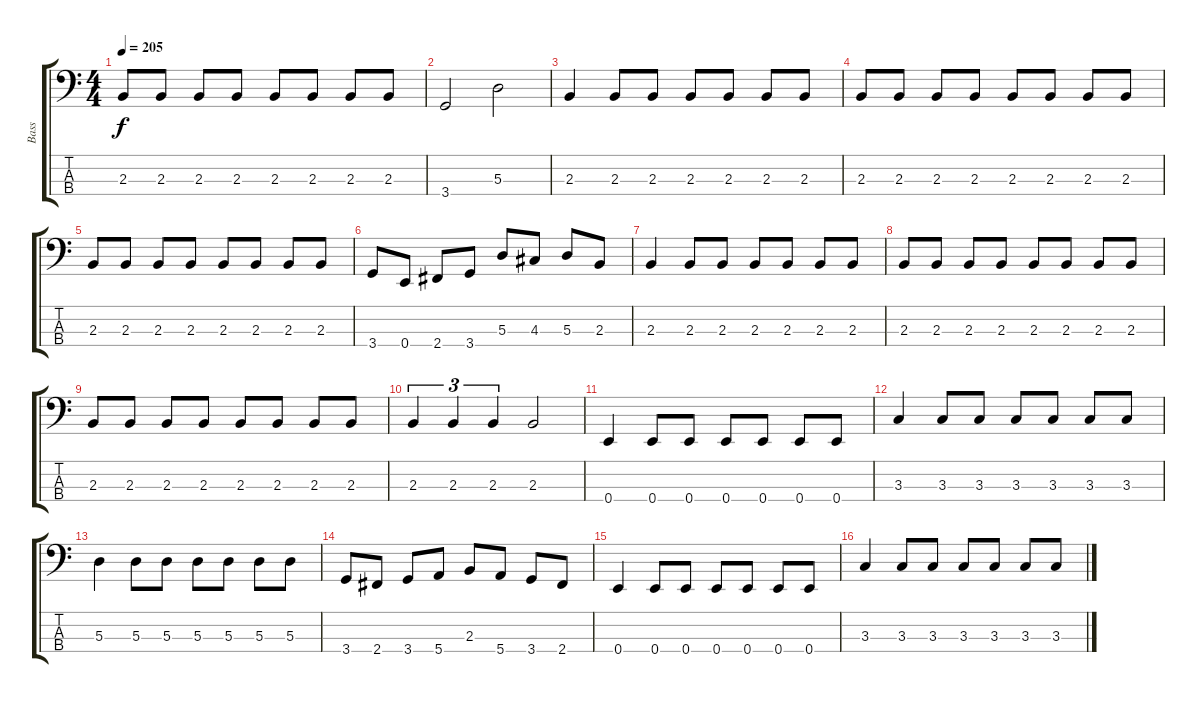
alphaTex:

\track ("Bass" "Bass") {instrument electricbasspick}
\staff {score tabs}
\tuning (G2 D2 A1 E1) {hide}
\ts (4 4)
\tempo 205
\clef f4
\ks c
2.3.8{dy f} 2.3.8 2.3.8 2.3.8 2.3.8 2.3.8 2.3.8 2.3.8 |
3.4.2 5.3.2 |
2.3.4 2.3.8 2.3.8 2.3.8 2.3.8 2.3.8 2.3.8 |
2.3.8 2.3.8 2.3.8 2.3.8 2.3.8 2.3.8 2.3.8 2.3.8 |
2.3.8 2.3.8 2.3.8 2.3.8 2.3.8 2.3.8 2.3.8 2.3.8 |
3.4.8 0.4.8 2.4.8 3.4.8 5.3.8 4.3.8 5.3.8 2.3.8 |
2.3.4 2.3.8 2.3.8 2.3.8 2.3.8 2.3.8 2.3.8 |
2.3.8 2.3.8 2.3.8 2.3.8 2.3.8 2.3.8 2.3.8 2.3.8 |
2.3.8 2.3.8 2.3.8 2.3.8 2.3.8 2.3.8 2.3.8 2.3.8 |
2.3.4{tu (3 2)} 2.3.4{tu (3 2)} 2.3.4{tu (3 2)} 2.3.2 |
0.4.4 0.4.8 0.4.8 0.4.8 0.4.8 0.4.8 0.4.8 |
3.3.4 3.3.8 3.3.8 3.3.8 3.3.8 3.3.8 3.3.8 |
5.3.4 5.3.8 5.3.8 5.3.8 5.3.8 5.3.8 5.3.8 |
3.4.8 2.4.8 3.4.8 5.4.8 2.3.8 5.4.8 3.4.8 2.4.8 |
0.4.4 0.4.8 0.4.8 0.4.8 0.4.8 0.4.8 0.4.8 |
3.3.4 3.3.8 3.3.8 3.3.8 3.3.8 3.3.8 3.3.8
